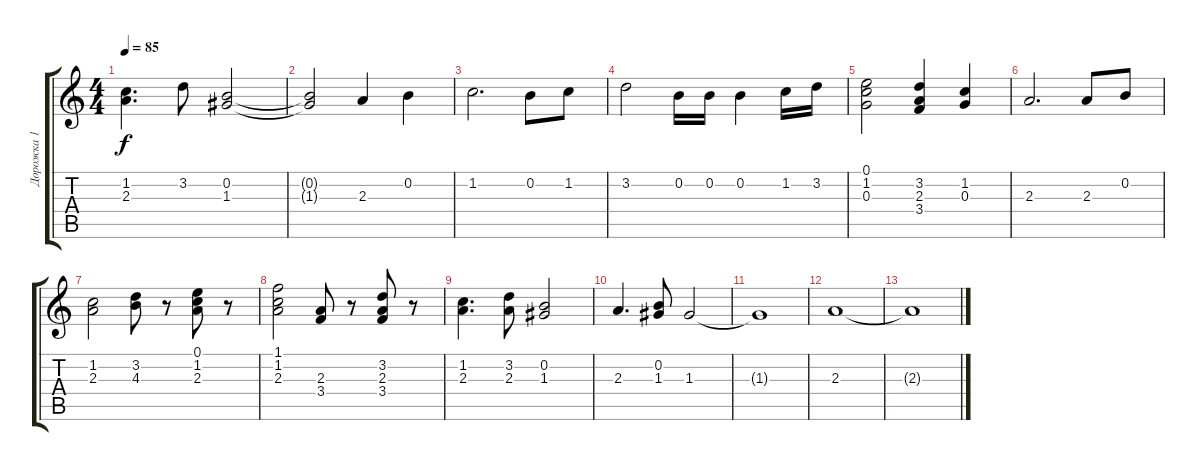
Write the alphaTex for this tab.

\track ("Дорожка 1" "Дорожка 1") {instrument acousticguitarsteel}
\staff {score tabs}
\tuning (E4 B3 G3 D3 A2 E2) {hide}
\ts (4 4)
\tempo 85
\clef g2
\ks c
(1.2 2.3).4{d dy f} 3.2.8 (0.2 1.3).2 |
(0.2{t} 1.3{t}).2{beam Up} 2.3.4 0.2.4 |
1.2.2{d} 0.2.8 1.2.8 |
3.2.2 0.2.16 0.2.16 0.2.4 1.2.16 3.2.16 |
(0.1 1.2 0.3).2 (3.2 2.3 3.4).4 (1.2 0.3).4 |
2.3.2{d} 2.3.8{beam Up} 0.2.8{beam Up} |
(1.2 2.3).2 (3.2 4.3).8 r.8 (0.1 1.2 2.3).8 r.8 |
(1.1 1.2 2.3).2 (2.3 3.4).8 r.8 (3.2 2.3 3.4).8 r.8 |
(1.2 2.3).4{d} (3.2 2.3).8 (0.2 1.3).2 |
2.3.4{d} (0.2 1.3).8 1.3.2 |
1.3{t}.1 |
2.3.1 |
2.3{t}.1
